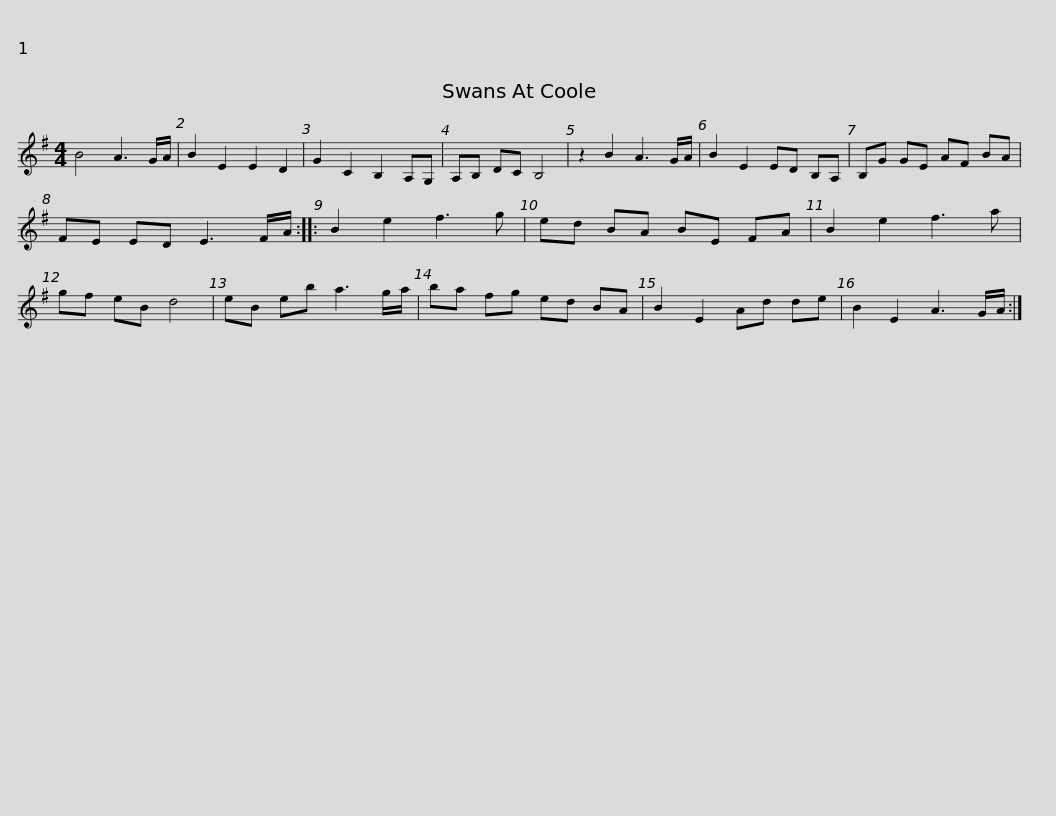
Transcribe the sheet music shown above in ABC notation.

X:1
L:1/8
M:4/4
I:linebreak $
K:Emin
V:1 treble
V:1
 B4 A3 G/A/ | B2 E2 E2 D2 | G2 C2 B,2 A,G, | A,B, DC B,4 | z2 B2 A3 G/A/ | %5
 B2 E2 ED B,A, | B,G GE AF BA |$ FE ED E3 F/A/ :: B2 e2 f3 g | ed BA BE FA | %10
 B2 e2 f3 a | gf eB d4 | eB eb a3 g/a/ |$ ba fg ed BA | B2 E2 Ad de | %15
 B2 E2 A3 G/A/ :| %16
